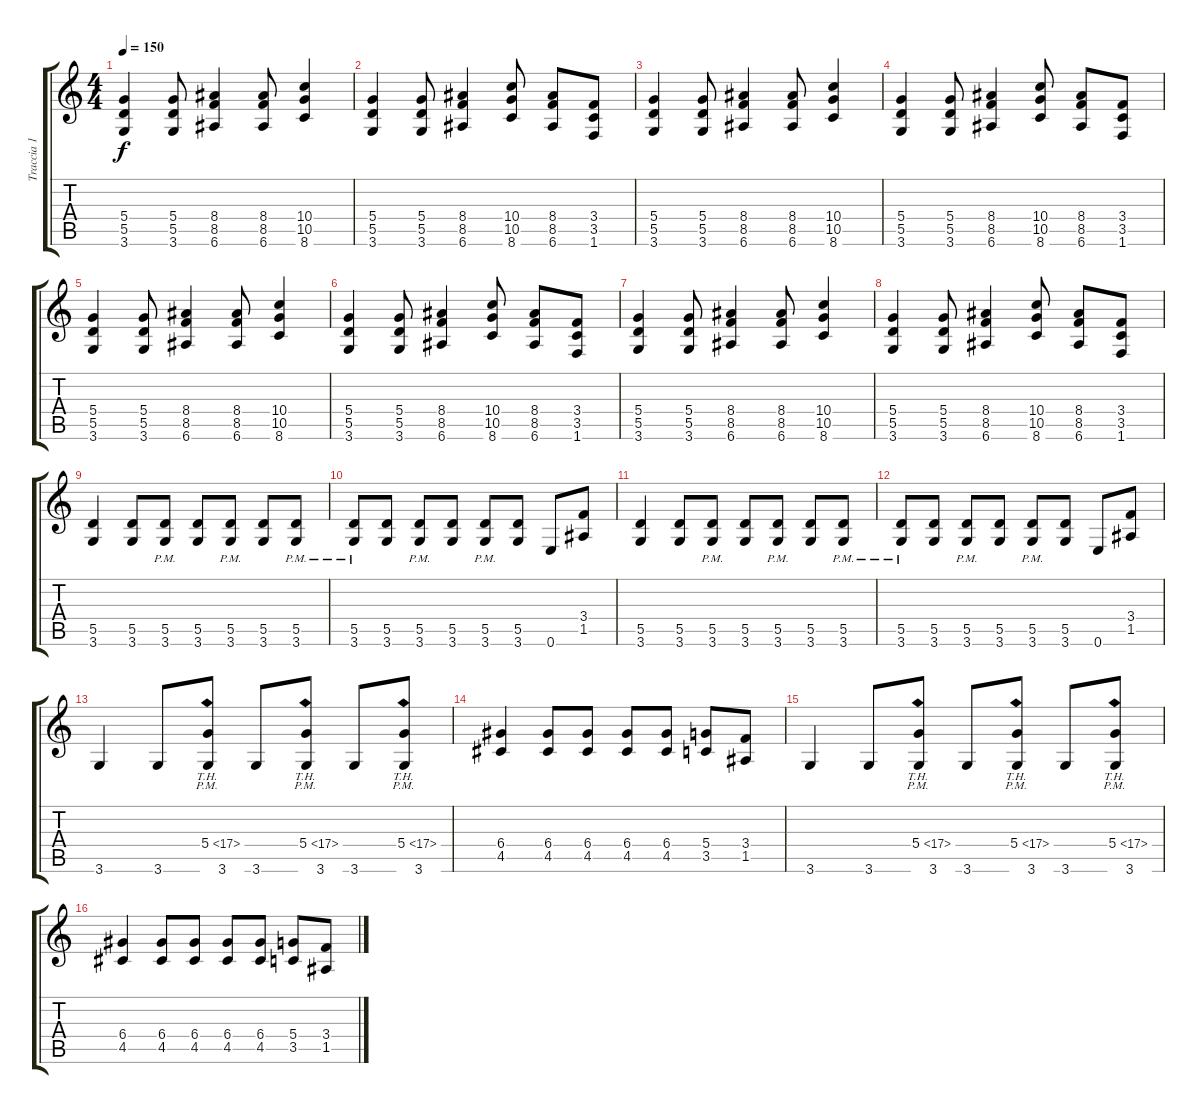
\track ("Traccia 1" "Traccia 1") {instrument overdrivenguitar}
\staff {score tabs}
\tuning (E4 B3 G3 D3 A2 E2) {hide}
\ts (4 4)
\tempo 150
\clef g2
\ks c
(5.4 5.5 3.6).4{dy f} (5.4 5.5 3.6).8 (8.4 8.5 6.6).4 (8.4 8.5 6.6).8 (10.4 10.5 8.6).4 |
(5.4 5.5 3.6).4 (5.4 5.5 3.6).8 (8.4 8.5 6.6).4 (10.4 10.5 8.6).8 (8.4 8.5 6.6).8 (3.4 3.5 1.6).8 |
(5.4 5.5 3.6).4 (5.4 5.5 3.6).8 (8.4 8.5 6.6).4 (8.4 8.5 6.6).8 (10.4 10.5 8.6).4 |
(5.4 5.5 3.6).4 (5.4 5.5 3.6).8 (8.4 8.5 6.6).4 (10.4 10.5 8.6).8 (8.4 8.5 6.6).8 (3.4 3.5 1.6).8 |
(5.4 5.5 3.6).4 (5.4 5.5 3.6).8 (8.4 8.5 6.6).4 (8.4 8.5 6.6).8 (10.4 10.5 8.6).4 |
(5.4 5.5 3.6).4 (5.4 5.5 3.6).8 (8.4 8.5 6.6).4 (10.4 10.5 8.6).8 (8.4 8.5 6.6).8 (3.4 3.5 1.6).8 |
(5.4 5.5 3.6).4 (5.4 5.5 3.6).8 (8.4 8.5 6.6).4 (8.4 8.5 6.6).8 (10.4 10.5 8.6).4 |
(5.4 5.5 3.6).4 (5.4 5.5 3.6).8 (8.4 8.5 6.6).4 (10.4 10.5 8.6).8 (8.4 8.5 6.6).8 (3.4 3.5 1.6).8 |
(5.5 3.6).4 (5.5 3.6).8 (5.5 3.6{pm}).8 (5.5 3.6).8 (5.5 3.6{pm}).8 (5.5 3.6).8 (5.5 3.6{pm}).8 |
(5.5 3.6{pm}).8 (5.5 3.6).8 (5.5 3.6{pm}).8 (5.5 3.6).8 (5.5 3.6{pm}).8 (5.5 3.6).8 0.6.8 (3.4 1.5).8 |
(5.5 3.6).4 (5.5 3.6).8 (5.5 3.6{pm}).8 (5.5 3.6).8 (5.5 3.6{pm}).8 (5.5 3.6).8 (5.5 3.6{pm}).8 |
(5.5 3.6{pm}).8 (5.5 3.6).8 (5.5 3.6{pm}).8 (5.5 3.6).8 (5.5 3.6{pm}).8 (5.5 3.6).8 0.6.8 (3.4 1.5).8 |
3.6.4 3.6.8 (5.4{th 12} 3.6{pm}).8 3.6.8 (5.4{th 12} 3.6{pm}).8 3.6.8 (5.4{th 12} 3.6{pm}).8 |
(6.4 4.5).4 (6.4 4.5).8 (6.4 4.5).8 (6.4 4.5).8 (6.4 4.5).8 (5.4 3.5).8 (3.4 1.5).8 |
3.6.4 3.6.8 (5.4{th 12} 3.6{pm}).8 3.6.8 (5.4{th 12} 3.6{pm}).8 3.6.8 (5.4{th 12} 3.6{pm}).8 |
(6.4 4.5).4 (6.4 4.5).8 (6.4 4.5).8 (6.4 4.5).8 (6.4 4.5).8 (5.4 3.5).8 (3.4 1.5).8
